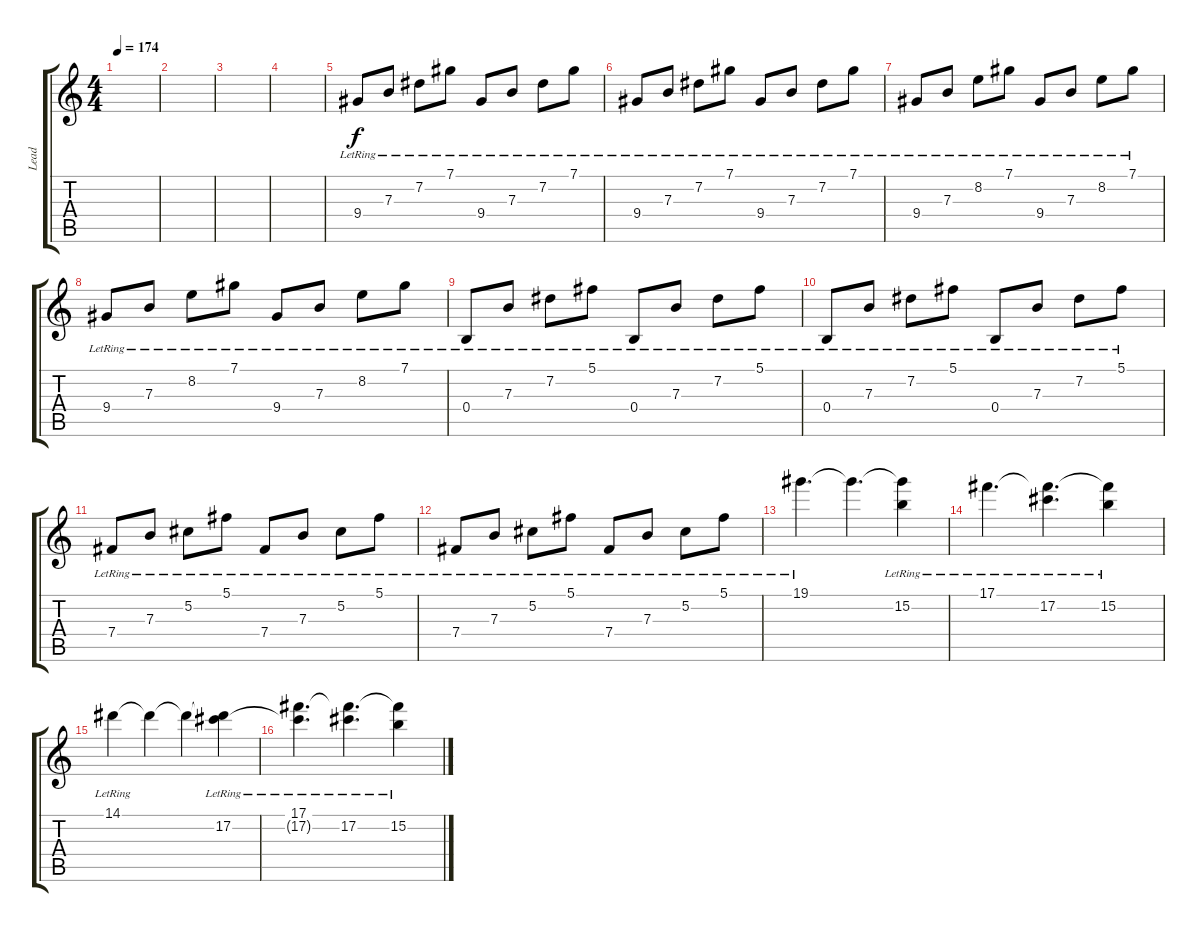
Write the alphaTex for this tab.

\track ("Lead" "Lead") {instrument distortionguitar}
\staff {score tabs}
\tuning (Db4 Ab3 E3 B2 Gb2 B1) {hide}
\ts (4 4)
\tempo 174
\clef g2
\ks c
|
|
|
|
9.4{lr}.8 7.3{lr}.8 7.2{lr}.8 7.1{lr}.8 9.4{lr}.8 7.3{lr}.8 7.2{lr}.8 7.1{lr}.8 |
9.4{lr}.8 7.3{lr}.8 7.2{lr}.8 7.1{lr}.8 9.4{lr}.8 7.3{lr}.8 7.2{lr}.8 7.1{lr}.8 |
9.4{lr}.8 7.3{lr}.8 8.2{lr}.8 7.1{lr}.8 9.4{lr}.8 7.3{lr}.8 8.2{lr}.8 7.1{lr}.8 |
9.4{lr}.8 7.3{lr}.8 8.2{lr}.8 7.1{lr}.8 9.4{lr}.8 7.3{lr}.8 8.2{lr}.8 7.1{lr}.8 |
0.4{lr}.8 7.3{lr}.8 7.2{lr}.8 5.1{lr}.8 0.4{lr}.8 7.3{lr}.8 7.2{lr}.8 5.1{lr}.8 |
0.4{lr}.8 7.3{lr}.8 7.2{lr}.8 5.1{lr}.8 0.4{lr}.8 7.3{lr}.8 7.2{lr}.8 5.1{lr}.8 |
7.4{lr}.8 7.3{lr}.8 5.2{lr}.8 5.1{lr}.8 7.4{lr}.8 7.3{lr}.8 5.2{lr}.8 5.1{lr}.8 |
7.4{lr}.8 7.3{lr}.8 5.2{lr}.8 5.1{lr}.8 7.4{lr}.8 7.3{lr}.8 5.2{lr}.8 5.1{lr}.8 |
19.1{lr}.4{d} 19.1{t}.4{d} (19.1{t} 15.2{lr}).4 |
17.1{lr}.4{d} (17.1{t} 17.2{lr}).4{d} (17.1{t} 15.2{lr}).4 |
14.1{lr}.4 14.1{t}.4 14.1{t}.4 (14.1{t} 17.2{lr}).4 |
(17.1{lr} 17.2{t}).4{d} (17.1{t} 17.2{lr}).4{d} (17.1{t} 15.2{lr}).4
